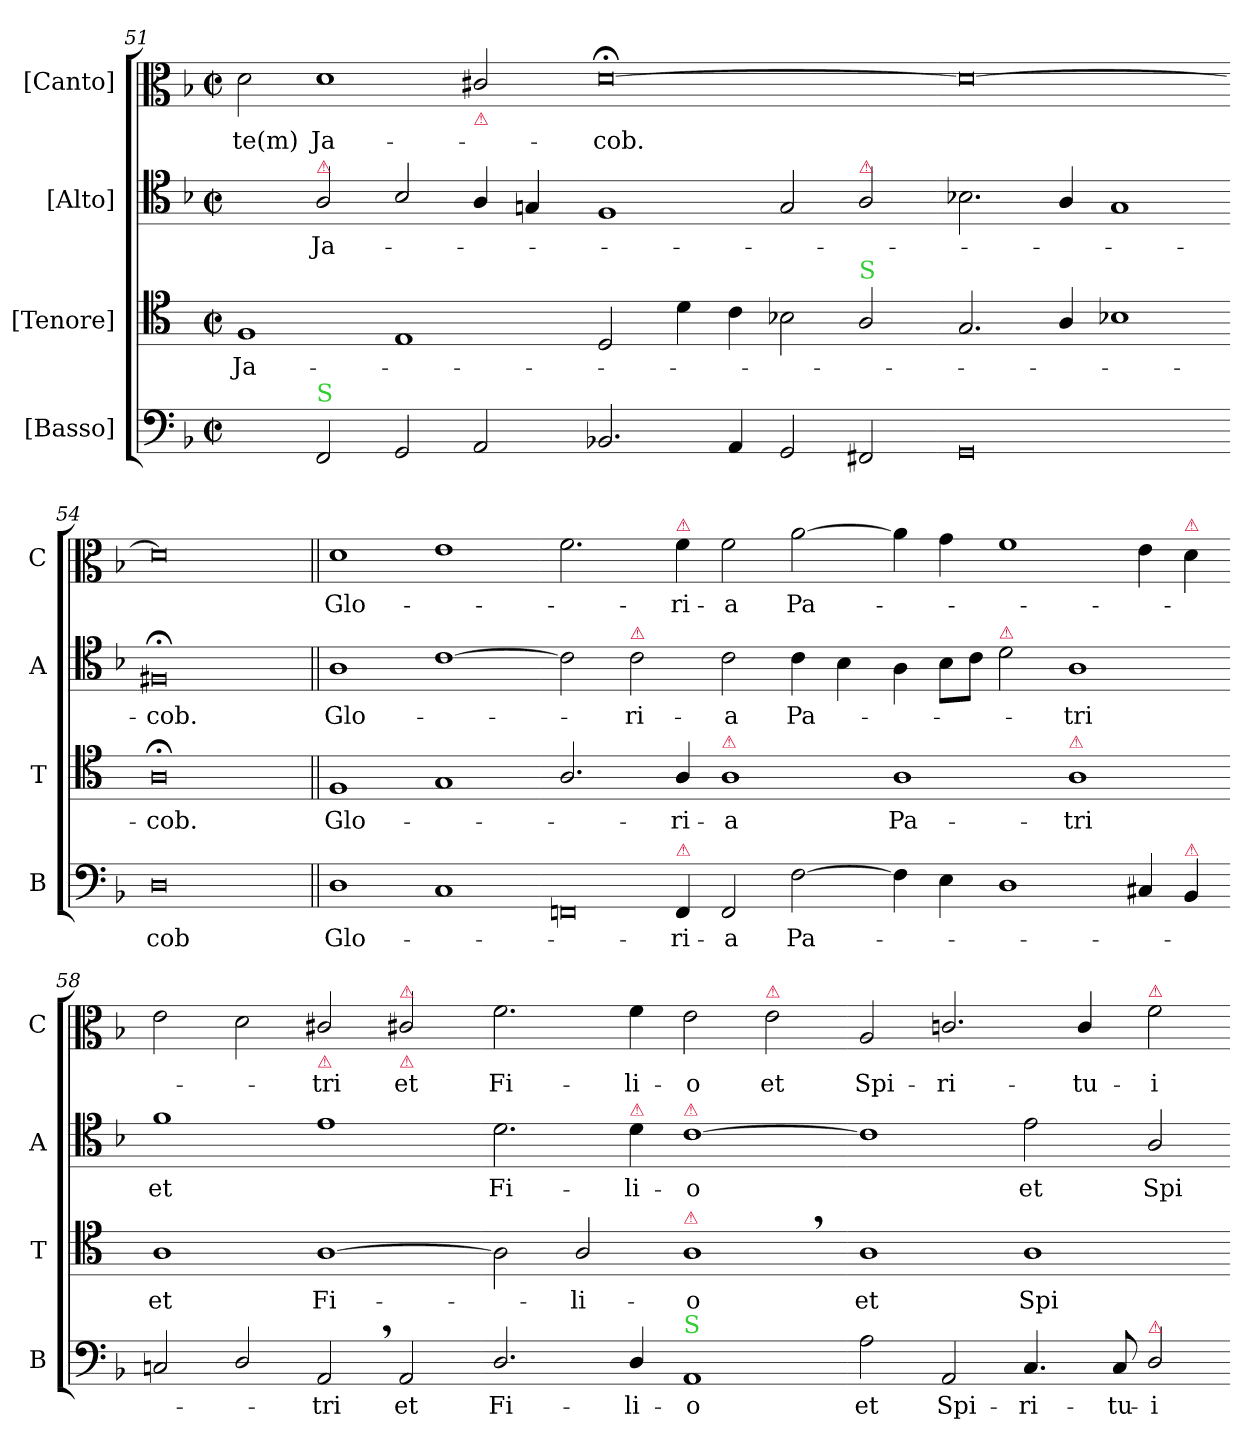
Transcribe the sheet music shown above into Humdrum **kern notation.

**kern	**text	**kern	**text	**kern	**text	**kern	**text
*part4	*part4	*part3	*part3	*part2	*part2	*part1	*part1
*staff4	*staff4	*staff3	*staff3	*staff2	*staff2	*staff1	*staff1
*I"[Basso]	*	*I"[Tenore]	*	*I"[Alto]	*	*I"[Canto]	*
*I'B	*	*I'T	*	*I'A	*	*I'C	*
*clefF4	*	*clefC4	*	*clefC4	*	*clefC3	*
*k[b-]	*	*k[]	*	*k[b-]	*	*k[b-]	*
*M2/1	*	*M2/1	*	*M2/1	*	*M2/1	*
*met(c|)	*	*met(c|)	*	*met(c|)	*	*met(c|)	*
=51	=51	=51	=51	=51	=51	=51	=51
2ryy	.	1F	Ja-	2ryy	.	2d\	-te(m)
!	!	!	!	!LO:TX:a:color=crimson:t=⚠	!	!	!
!LO:TX:a:color=limegreen:t=S	!	!	!	!	!	!	!
2FF/	.	.	.	2A/	Ja-	1d	Ja-
2GG/	.	1E	.	2B-/	.	.	.
!	!	!	!	!	!	!LO:TX:b:color=crimson:t=⚠	!
2AA/	.	.	.	4A/	.	2c#X/	.
.	.	.	.	4Gn/	.	.	.
=52-	=52-	=52-	=52-	=52-	=52-	=52-	=52-
2.BB-X/	.	2D/	.	1F	.	[0d;<;	-cob.
.	.	4d\	.	.	.	.	.
4AA/	.	4c\	.	.	.	.	.
2GG/	.	2B-X\	.	2G/	.	.	.
!	!	!	!	!LO:TX:a:color=crimson:t=⚠	!	!	!
!	!	!LO:TX:a:color=limegreen:t=S	!	!	!	!	!
2FF#X/	.	2A/	.	2A/	.	.	.
=53-	=53-	=53-	=53-	=53-	=53-	=53-	=53-
0GG	.	2.G/	.	2.B-X\	.	0d_	.
.	.	4A/	.	4A/	.	.	.
.	.	1B-X	.	1G	.	.	.
=54-	=54-	=54-	=54-	=54-	=54-	=54-	=54-
0D	-cob	0A;<	-cob.	0F#X;<	-cob.	0d]	.
=55||	=55||	=55||	=55||	=55||	=55||	=55||	=55||
1D	Glo-	1F	Glo-	1A	Glo-	1d	Glo-
1C	.	1G	.	[1c	.	1e	.
=56-	=56-	=56-	=56-	=56-	=56-	=56-	=56-
!LO:N:vis=0	!	!	!	!	!	!	!
2.FFn/	.	2.A/	.	2c]	.	2.f\	.
!	!	!	!	!LO:TX:a:color=crimson:t=⚠	!	!	!
.	.	.	.	2c\	-ri-	.	.
!	!	!	!	!	!	!LO:TX:a:color=crimson:t=⚠	!
!LO:TX:a:color=crimson:t=⚠	!	!	!	!	!	!	!
4FF/	-ri-	4A/	-ri-	.	.	4f\	-ri-
!	!	!LO:TX:a:color=crimson:t=⚠	!	!	!	!	!
2FF/	-a	1A	-a	2c\	-a	2f\	-a
[2F\	Pa-	.	.	4c\	Pa-	[2a\	Pa-
.	.	.	.	4B-\	.	.	.
=57-	=57-	=57-	=57-	=57-	=57-	=57-	=57-
4F\]	.	1A	Pa-	4A\	.	4a\]	.
4E\	.	.	.	8B-\L	.	4g\	.
.	.	.	.	8c\J	.	.	.
!	!	!	!	!LO:TX:a:color=crimson:t=⚠	!	!	!
1D	.	.	.	2d\	.	1f	.
!	!	!LO:TX:a:color=crimson:t=⚠	!	!	!	!	!
.	.	1A	-tri	1A	-tri	.	.
4C#X/	.	.	.	.	.	4e\	.
!	!	!	!	!	!	!LO:TX:a:color=crimson:t=⚠	!
!LO:TX:a:color=crimson:t=⚠	!	!	!	!	!	!	!
4BB-/	.	.	.	.	.	4d\	.
=58-	=58-	=58-	=58-	=58-	=58-	=58-	=58-
2Cn/	.	1A	et	1f	et	2e\	.
2D/	.	.	.	.	.	2d\	.
!	!	!	!	!	!	!LO:TX:b:color=crimson:t=⚠	!
2AA,</	-tri	[1A	Fi-	1e	.	2c#X/	-tri
!	!	!	!	!	!	!LO:TX:b:color=crimson:t=⚠	!
!	!	!	!	!	!	!LO:TX:a:color=crimson:t=⚠	!
2AA/	et	.	.	.	.	2c#X/	et
=59-	=59-	=59-	=59-	=59-	=59-	=59-	=59-
2.D/	Fi-	2A]	.	2.d\	Fi-	2.f\	Fi-
.	.	2A/	-li-	.	.	.	.
!	!	!	!	!LO:TX:a:color=crimson:t=⚠	!	!	!
4D/	-li-	.	.	4d\	-li-	4f\	-li-
!	!	!	!	!LO:TX:a:color=crimson:t=⚠	!	!	!
!	!	!LO:TX:a:color=crimson:t=⚠	!	!	!	!	!
!LO:TX:a:color=limegreen:t=S	!	!	!	!	!	!	!
1AA	-o	1A,<	-o	[1c	-o	2e\	-o
!	!	!	!	!	!	!LO:TX:a:color=crimson:t=⚠	!
.	.	.	.	.	.	2e\	et
=60-	=60-	=60-	=60-	=60-	=60-	=60-	=60-
2A\	et	1A	et	1c]	.	2A/	Spi-
2AA/	Spi-	.	.	.	.	2.cn/	-ri-
4.C/	-ri-	1A	Spi-	2e\	et	.	.
.	.	.	.	.	.	4c/	-tu-
8C/	-tu-	.	.	.	.	.	.
!	!	!	!	!	!	!LO:TX:a:color=crimson:t=⚠	!
!LO:TX:a:color=crimson:t=⚠	!	!	!	!	!	!	!
2D/	-i	.	.	2A/	Spi-	2f\	-i
=-	=-	=-	=-	=-	=-	=-	=-
*-	*-	*-	*-	*-	*-	*-	*-
